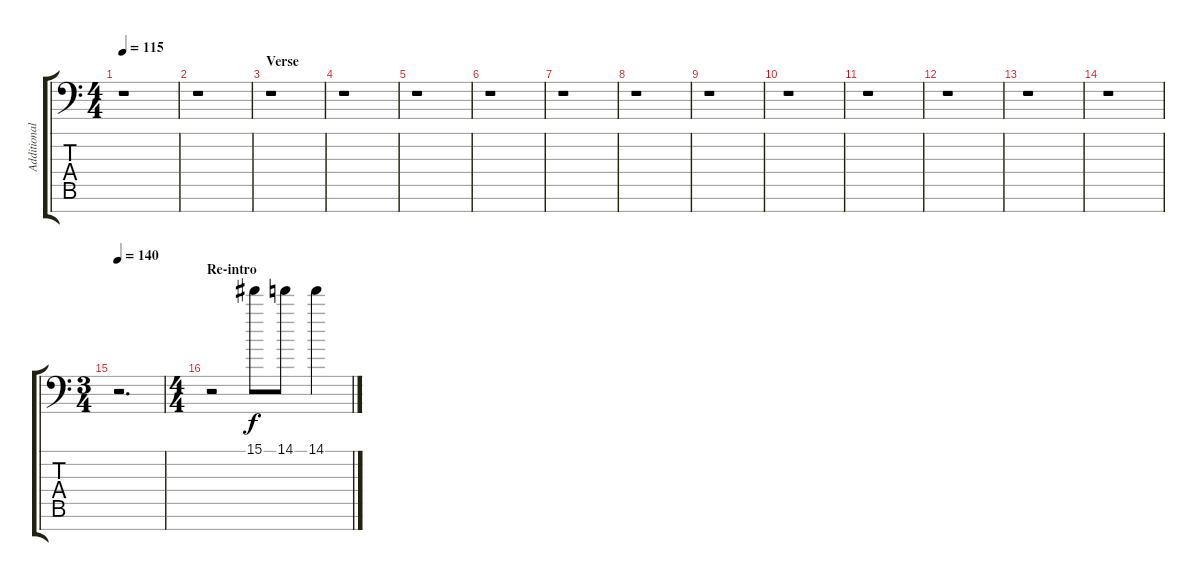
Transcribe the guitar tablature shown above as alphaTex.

\track ("Additional Guitar Left" "Additional") {instrument distortionguitar}
\staff {score tabs}
\tuning (Eb4 Bb3 Gb3 Db3 Ab2 Eb2 Bb1) {hide}
\ts (4 4)
\tempo 115
\clef f4
\ks c
r.1{dy f} |
r.1 |
\section ("" "Verse")
r.1 |
r.1 |
r.1 |
r.1 |
r.1 |
r.1 |
r.1 |
r.1 |
r.1 |
r.1 |
r.1 |
r.1 |
\ts (3 4)
\tempo 140
r.2{d} |
\ts (4 4)
\section ("" "Re-intro")
r.2 15.1.8 14.1.8 14.1.4
